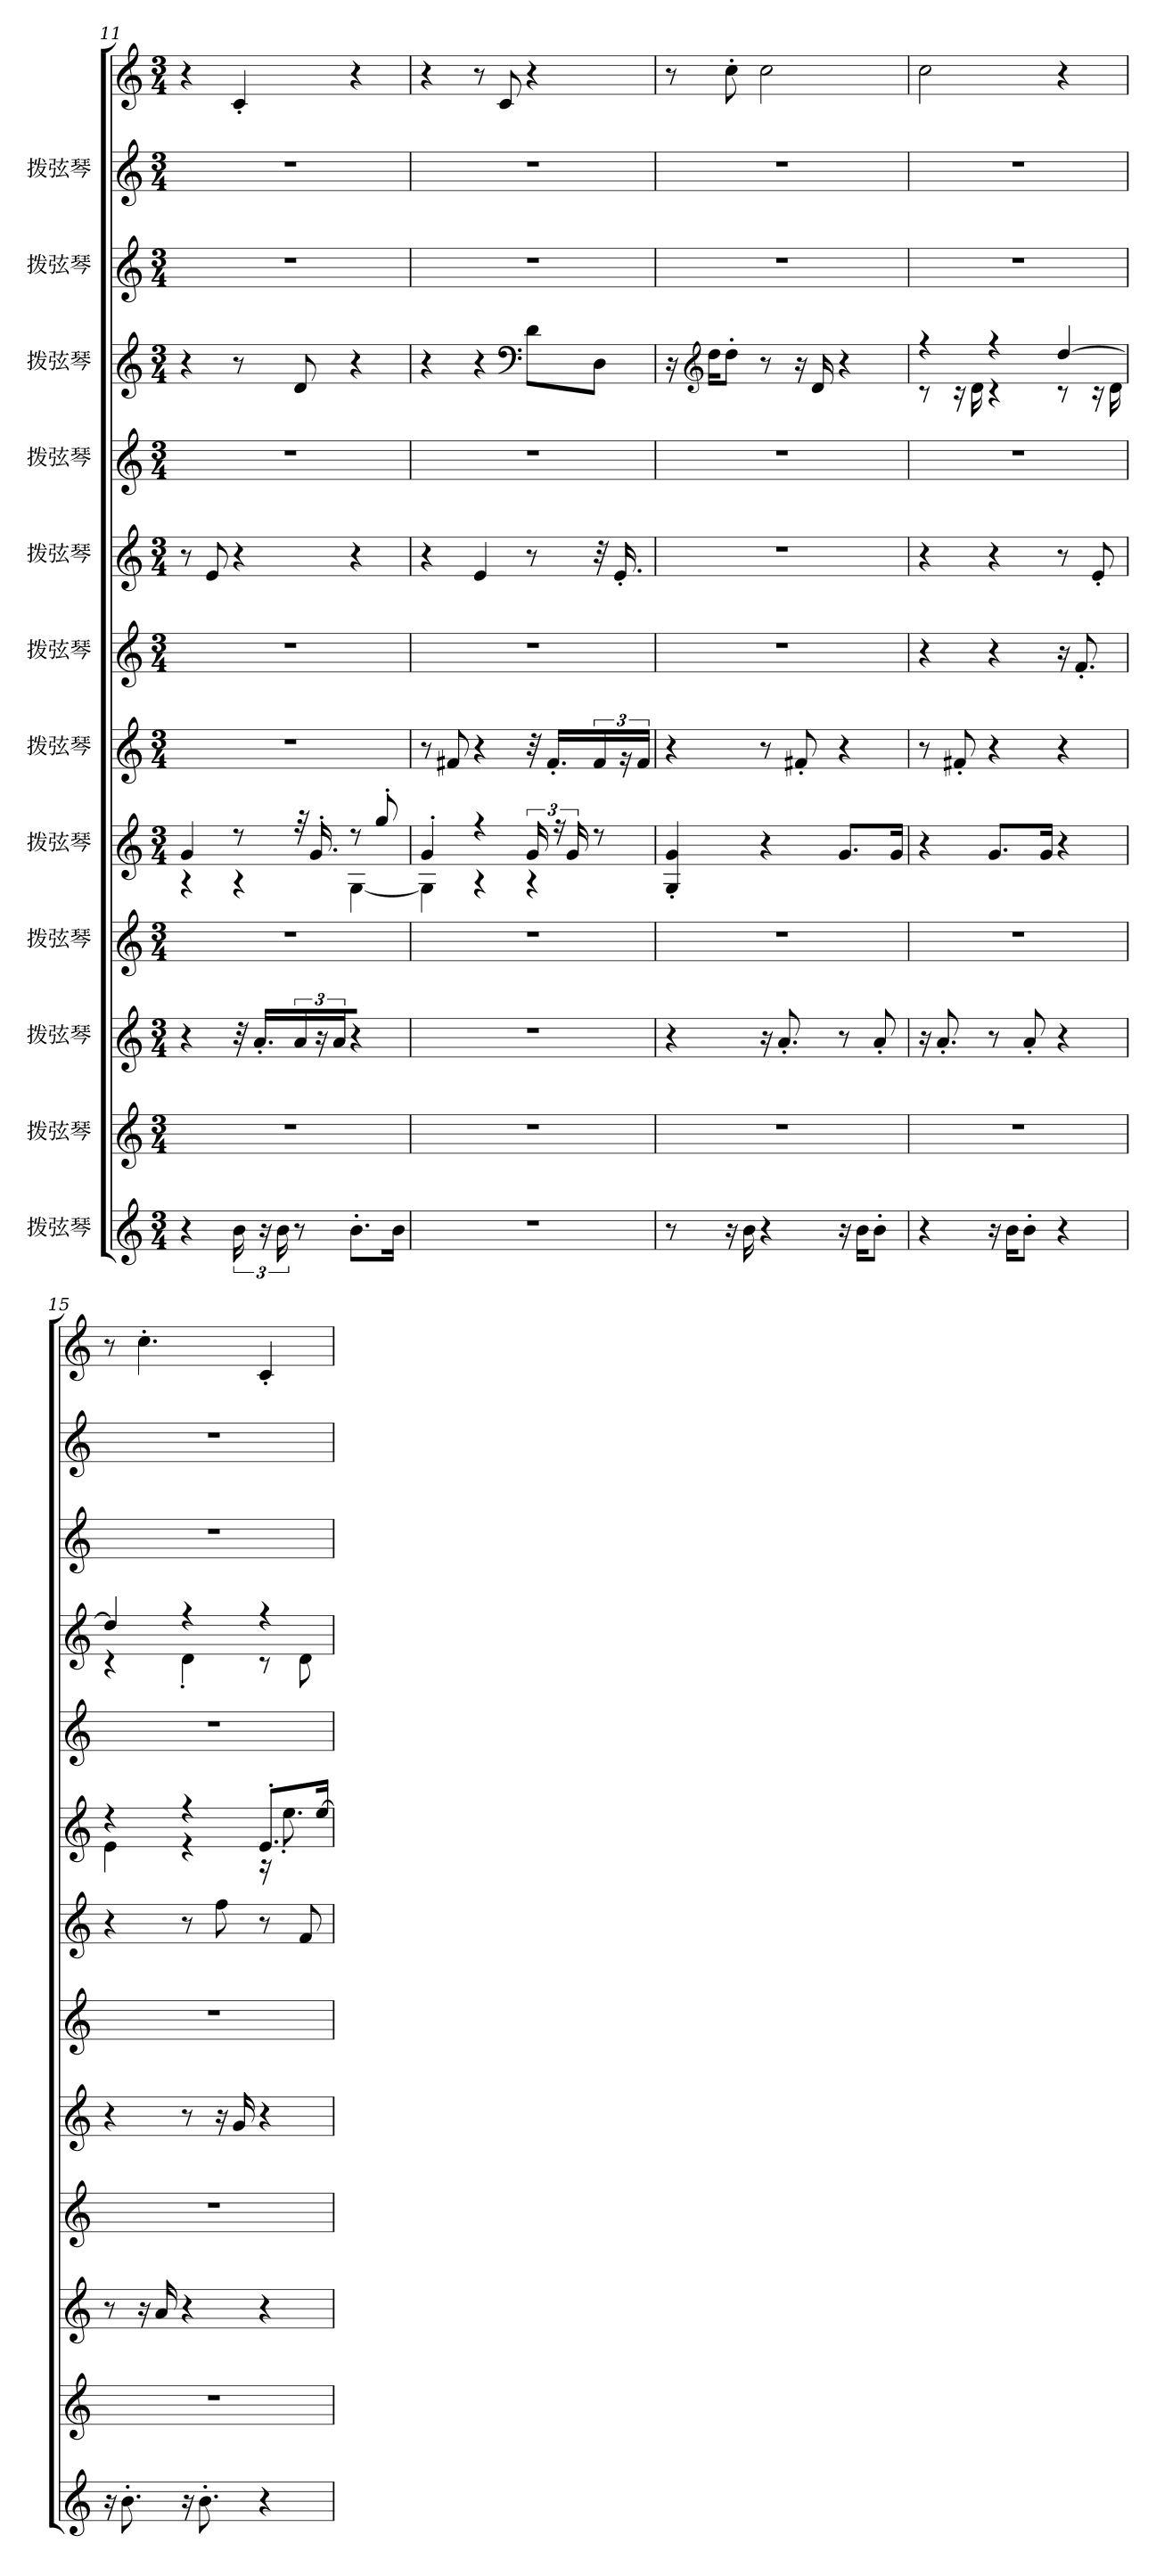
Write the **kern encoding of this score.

**kern	**kern	**kern	**kern	**kern	**kern	**kern	**kern	**kern	**kern	**kern	**kern	**kern
*part12	*part11	*part10	*part9	*part8	*part7	*part6	*part5	*part4	*part3	*part2	*part1	*part1
*staff13	*staff12	*staff11	*staff10	*staff9	*staff8	*staff7	*staff6	*staff5	*staff4	*staff3	*staff2	*staff1
*I"拨弦琴	*I"拨弦琴	*I"拨弦琴	*I"拨弦琴	*I"拨弦琴	*I"拨弦琴	*I"拨弦琴	*I"拨弦琴	*I"拨弦琴	*I"拨弦琴	*I"拨弦琴	*I"拨弦琴	*
*clefG2	*clefG2	*clefG2	*clefG2	*clefG2	*clefG2	*clefG2	*clefG2	*clefG2	*clefG2	*clefG2	*clefG2	*clefG2
*k[]	*k[]	*k[]	*k[]	*k[]	*k[]	*k[]	*k[]	*k[]	*k[]	*k[]	*k[]	*k[]
*M3/4	*M3/4	*M3/4	*M3/4	*M3/4	*M3/4	*M3/4	*M3/4	*M3/4	*M3/4	*M3/4	*M3/4	*M3/4
=11	=11	=11	=11	=11	=11	=11	=11	=11	=11	=11	=11	=11
*	*	*	*	*^	*	*	*	*	*	*	*	*
4r	2.r	4r	2.r	4g/	4r	2.r	2.r	8r	2.r	4r	2.r	2.r	4r
.	.	.	.	.	.	.	.	8e/	.	.	.	.	.
24b\	.	32r	.	8r	4r	.	.	4r	.	8r	.	.	4c'/
.	.	16.a'/LL	.	.	.	.	.	.	.	.	.	.	.
24r	.	.	.	.	.	.	.	.	.	.	.	.	.
24b\	.	.	.	.	.	.	.	.	.	.	.	.	.
8r	.	24a/JJ	.	32r	.	.	.	.	.	8d/	.	.	.
.	.	.	.	16.g'/	.	.	.	.	.	.	.	.	.
.	.	24r	.	.	.	.	.	.	.	.	.	.	.
.	.	24a/	.	.	.	.	.	.	.	.	.	.	.
8.b'\L	.	4r	.	8r	[4G\	.	.	4r	.	4r	.	.	4r
.	.	.	.	8gg'/	.	.	.	.	.	.	.	.	.
16b\Jk	.	.	.	.	.	.	.	.	.	.	.	.	.
!!LO:PB:g=z
=12	=12	=12	=12	=12	=12	=12	=12	=12	=12	=12	=12	=12	=12
2.r	2.r	2.r	2.r	4g'/	4G\]	8r	2.r	4r	2.r	4r	2.r	2.r	4r
.	.	.	.	.	.	8f#X/	.	.	.	.	.	.	.
.	.	.	.	4r	4r	4r	.	4e/	.	4r	.	.	8r
.	.	.	.	.	.	.	.	.	.	.	.	.	8c/
*	*	*	*	*	*	*	*	*	*	*clefF4	*	*	*
.	.	.	.	24g/	4r	32r	.	8r	.	8d\L	.	.	4r
.	.	.	.	.	.	16.f#'/LL	.	.	.	.	.	.	.
.	.	.	.	24r	.	.	.	.	.	.	.	.	.
.	.	.	.	24g/	.	.	.	.	.	.	.	.	.
.	.	.	.	8r	.	24f#/JJ	.	32r	.	8D\J	.	.	.
.	.	.	.	.	.	.	.	16.e'/	.	.	.	.	.
.	.	.	.	.	.	24r	.	.	.	.	.	.	.
.	.	.	.	.	.	24f#/	.	.	.	.	.	.	.
*	*	*	*	*v	*v	*	*	*	*	*	*	*	*
=13	=13	=13	=13	=13	=13	=13	=13	=13	=13	=13	=13	=13
8r	2.r	4r	2.r	4G/' 4g/'	4r	2.r	2.r	2.r	16r	2.r	2.r	8r
*	*	*	*	*	*	*	*	*	*clefG2	*	*	*
.	.	.	.	.	.	.	.	.	16dd\KL	.	.	.
16r	.	.	.	.	.	.	.	.	8dd'\J	.	.	8cc'\
16b\	.	.	.	.	.	.	.	.	.	.	.	.
4r	.	16r	.	4r	8r	.	.	.	8r	.	.	2cc\
.	.	8.a'/	.	.	.	.	.	.	.	.	.	.
.	.	.	.	.	8f#X'/	.	.	.	16r	.	.	.
.	.	.	.	.	.	.	.	.	16d/	.	.	.
16r	.	8r	.	8.g/L	4r	.	.	.	4r	.	.	.
16b\KL	.	.	.	.	.	.	.	.	.	.	.	.
8b'\J	.	8a'/	.	.	.	.	.	.	.	.	.	.
.	.	.	.	16g/Jk	.	.	.	.	.	.	.	.
=14	=14	=14	=14	=14	=14	=14	=14	=14	=14	=14	=14	=14
*	*	*	*	*	*	*	*	*	*^	*	*	*
4r	2.r	16r	2.r	4r	8r	4r	4r	2.r	4r	8r	2.r	2.r	2cc\
.	.	8.a'/	.	.	.	.	.	.	.	.	.	.	.
.	.	.	.	.	8f#X'/	.	.	.	.	16r	.	.	.
.	.	.	.	.	.	.	.	.	.	16d\	.	.	.
16r	.	8r	.	8.g/L	4r	4r	4r	.	4r	4r	.	.	.
16b\KL	.	.	.	.	.	.	.	.	.	.	.	.	.
8b'\J	.	8a'/	.	.	.	.	.	.	.	.	.	.	.
.	.	.	.	16g/Jk	.	.	.	.	.	.	.	.	.
4r	.	4r	.	4r	4r	16r	8r	.	[4dd/	8r	.	.	4r
.	.	.	.	.	.	8.f'/	.	.	.	.	.	.	.
.	.	.	.	.	.	.	8e'/	.	.	16r	.	.	.
.	.	.	.	.	.	.	.	.	.	16d\	.	.	.
!!LO:PB:g=z
=15	=15	=15	=15	=15	=15	=15	=15	=15	=15	=15	=15	=15	=15
*	*	*	*	*	*	*	*^	*	*	*	*	*	*
16r	2.r	8r	2.r	4r	2.r	4r	4r	4e\	2.r	4dd/]	4r	2.r	2.r	8r
8.b'\	.	.	.	.	.	.	.	.	.	.	.	.	.	.
.	.	16r	.	.	.	.	.	.	.	.	.	.	.	4.cc'\
.	.	16a/	.	.	.	.	.	.	.	.	.	.	.	.
16r	.	4r	.	8r	.	8r	4r	4r	.	4r	4d'\	.	.	.
8.b'\	.	.	.	.	.	.	.	.	.	.	.	.	.	.
.	.	.	.	16r	.	8ff\	.	.	.	.	.	.	.	.
.	.	.	.	16g/	.	.	.	.	.	.	.	.	.	.
4r	.	4r	.	4r	.	8r	8.e'/L	16r	.	4r	8r	.	.	4c'/
.	.	.	.	.	.	.	.	8.ee'\	.	.	.	.	.	.
.	.	.	.	.	.	8f/	.	.	.	.	8d\	.	.	.
.	.	.	.	.	.	.	[16ee/Jk	.	.	.	.	.	.	.
*	*	*	*	*	*	*	*v	*v	*	*v	*v	*	*	*
=	=	=	=	=	=	=	=	=	=	=	=	=
*-	*-	*-	*-	*-	*-	*-	*-	*-	*-	*-	*-	*-
